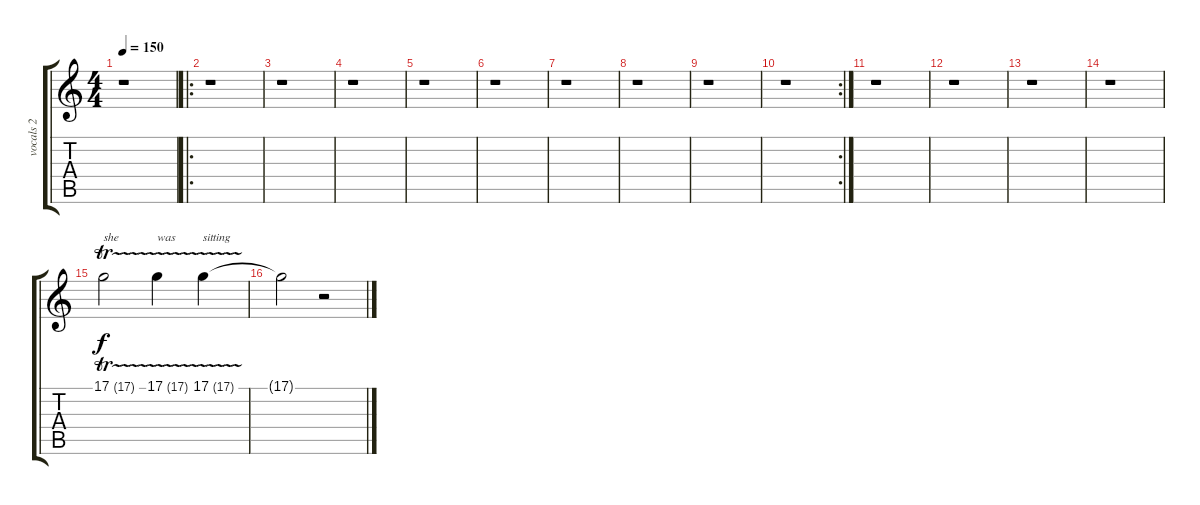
\track ("vocals 2" "vocals 2") {instrument lead2sawtooth}
\staff {score tabs}
\tuning (D4 A3 F3 C3 G2 C2) {hide}
\ts (4 4)
\tempo 150
\clef g2
\ks c
r.1{dy f instrument lead2sawtooth} |
\ro
r.1 |
r.1 |
r.1 |
r.1 |
r.1 |
r.1 |
r.1 |
r.1 |
\rc 2
r.1 |
r.1 |
r.1 |
r.1 |
r.1 |
17.1{tr (17 16)}.2{txt "she" instrument gunshot} 17.1{tr (17 16)}.4{txt "was"} 17.1{tr (17 16)}.4{txt "sitting"} |
17.1{t}.2 r.2
